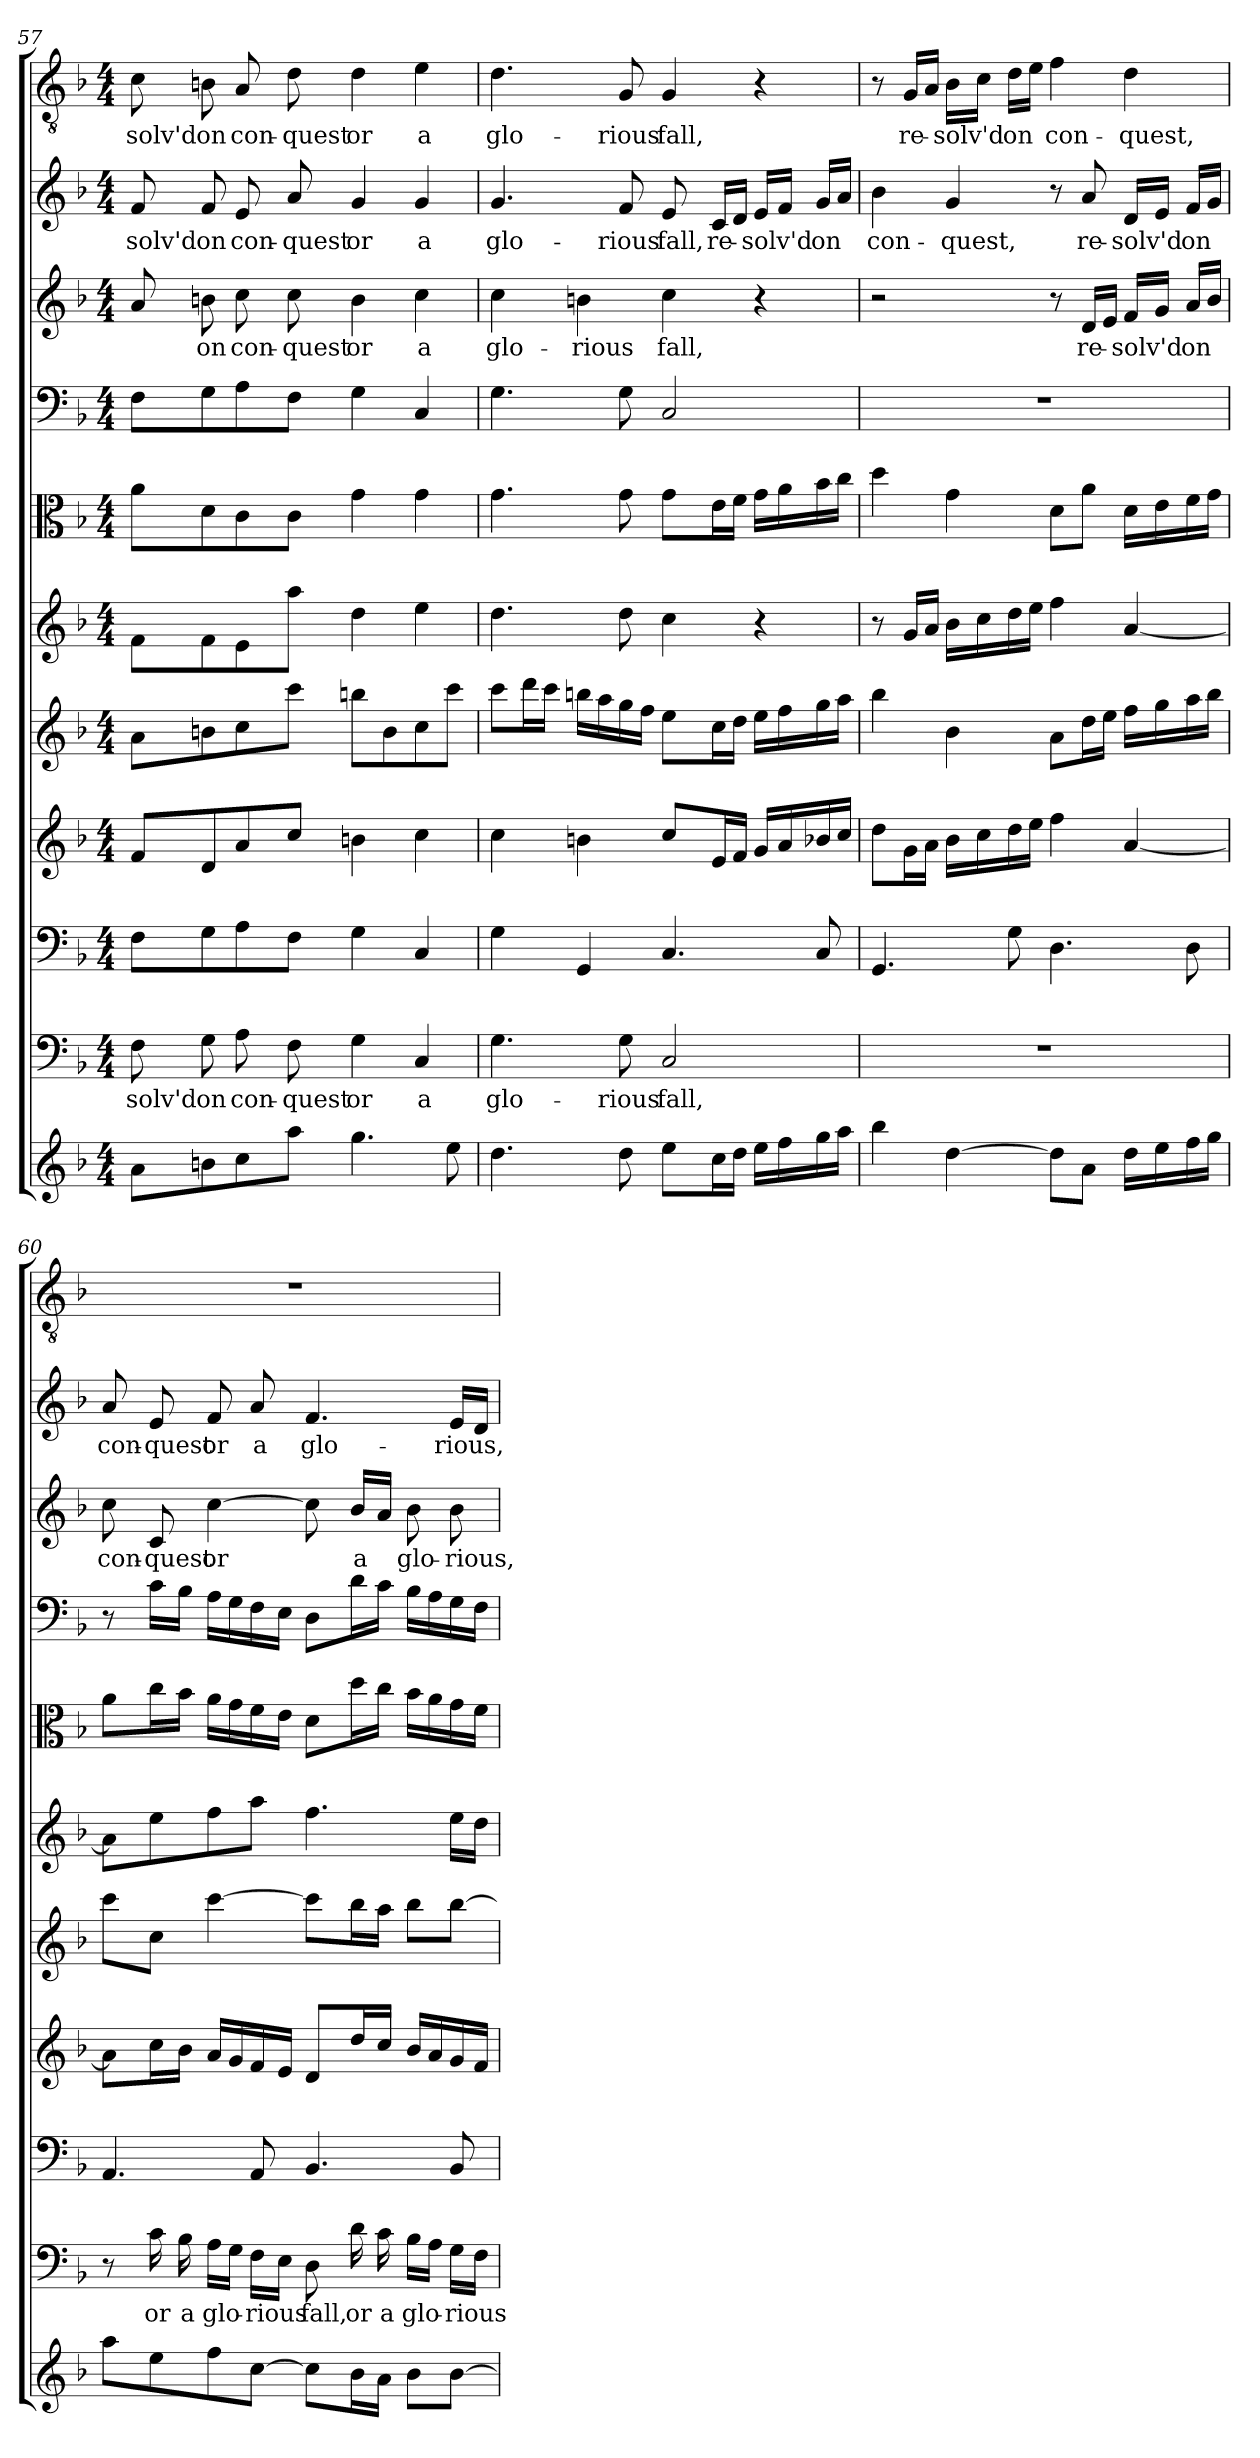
**kern	**kern	**text	**kern	**kern	**kern	**kern	**kern	**kern	**kern	**text	**kern	**text	**kern	**text
*part11	*part10	*part10	*part9	*part8	*part7	*part6	*part5	*part4	*part3	*part3	*part2	*part2	*part1	*part1
*staff11	*staff10	*staff10	*staff9	*staff8	*staff7	*staff6	*staff5	*staff4	*staff3	*staff3	*staff2	*staff2	*staff1	*staff1
*clefG2	*clefF4	*	*clefF4	*clefG2	*clefG2	*clefG2	*clefC3	*clefF4	*clefG2	*	*clefG2	*	*clefGv2	*
*k[b-]	*k[b-]	*	*k[b-]	*k[b-]	*k[b-]	*k[b-]	*k[b-]	*k[b-]	*k[b-]	*	*k[b-]	*	*k[b-]	*
*F:	*F:	*	*F:	*F:	*F:	*F:	*F:	*F:	*F:	*	*F:	*	*F:	*
*M4/4	*M4/4	*	*M4/4	*M4/4	*M4/4	*M4/4	*M4/4	*M4/4	*M4/4	*	*M4/4	*	*M4/4	*
=57	=57	=57	=57	=57	=57	=57	=57	=57	=57	=57	=57	=57	=57	=57
8a\L	8F\	-solv'd	8F\L	8f/L	8a\L	8f\L	8a\L	8F\L	8a/	.	8f/	-solv'd	8c\	-solv'd
8bn\	8G\	on	8G\	8d/	8bn\	8f\	8d\	8G\	8bn\	on	8f/	on	8Bn\	on
8cc\	8A\	con-	8A\	8a/	8cc\	8e\	8c\	8A\	8cc\	con-	8e/	con-	8A/	con-
8aa\J	8F\	-quest	8F\J	8cc/J	8ccc\J	8aa\J	8c\J	8F\J	8cc\	-quest	8a/	-quest	8d\	-quest
4.gg\	4G\	or	4G\	4bn\	8bbn\L	4dd\	4g\	4G\	4b\	or	4g/	or	4d\	or
.	.	.	.	.	8b\	.	.	.	.	.	.	.	.	.
.	4C/	a	4C/	4cc\	8cc\	4ee\	4g\	4C/	4cc\	a	4g/	a	4e\	a
8ee\	.	.	.	.	8ccc\J	.	.	.	.	.	.	.	.	.
=58	=58	=58	=58	=58	=58	=58	=58	=58	=58	=58	=58	=58	=58	=58
4.dd\	4.G\	glo-	4G\	4cc\	8ccc\L	4.dd\	4.g\	4.G\	4cc\	glo-	4.g/	glo-	4.d\	glo-
.	.	.	.	.	16ddd\L	.	.	.	.	.	.	.	.	.
.	.	.	.	.	16ccc\JJ	.	.	.	.	.	.	.	.	.
.	.	.	4GG/	4bn\	16bbn\LL	.	.	.	4bn\	-rious	.	.	.	.
.	.	.	.	.	16aa\	.	.	.	.	.	.	.	.	.
8dd\	8G\	-rious	.	.	16gg\	8dd\	8g\	8G\	.	.	8f/	-rious	8G/	-rious
.	.	.	.	.	16ff\JJ	.	.	.	.	.	.	.	.	.
8ee\L	2C/	fall,	4.C/	8cc/L	8ee\L	4cc\	8g\L	2C/	4cc\	fall,	8e/	fall,	4G/	fall,
16cc\L	.	.	.	16e/L	16cc\L	.	16e\L	.	.	.	16c/LL	re-	.	.
16dd\JJ	.	.	.	16f/JJ	16dd\JJ	.	16f\JJ	.	.	.	16d/JJ	.	.	.
16ee\LL	.	.	.	16g/LL	16ee\LL	4r	16g\LL	.	4r	.	16e/LL	-solv'd	4r	.
16ff\	.	.	.	16a/	16ff\	.	16a\	.	.	.	16f/JJ	.	.	.
16gg\	.	.	8C/	16b-X/	16gg\	.	16b-\	.	.	.	16g/LL	on	.	.
16aa\JJ	.	.	.	16cc/JJ	16aa\JJ	.	16cc\JJ	.	.	.	16a/JJ	.	.	.
=59	=59	=59	=59	=59	=59	=59	=59	=59	=59	=59	=59	=59	=59	=59
4bb-\	1r	.	4.GG/	8dd\L	4bb-\	8r	4dd\	1r	2r	.	4b-\	con-	8r	.
.	.	.	.	16g\L	.	16g/LL	.	.	.	.	.	.	16G/LL	re-
.	.	.	.	16a\JJ	.	16a/JJ	.	.	.	.	.	.	16A/JJ	.
[4dd\	.	.	.	16b-\LL	4b-\	16b-\LL	4g\	.	.	.	4g/	-quest,	16B-\LL	-solv'd
.	.	.	.	16cc\	.	16cc\	.	.	.	.	.	.	16c\JJ	.
.	.	.	8G\	16dd\	.	16dd\	.	.	.	.	.	.	16d\LL	on
.	.	.	.	16ee\JJ	.	16ee\JJ	.	.	.	.	.	.	16e\JJ	.
8dd\L]	.	.	4.D\	4ff\	8a\L	4ff\	8d\L	.	8r	.	8r	.	4f\	con-
8a\J	.	.	.	.	16dd\L	.	8a\J	.	16d/LL	re-	8a/	re-	.	.
.	.	.	.	.	16ee\JJ	.	.	.	16e/JJ	.	.	.	.	.
16dd\LL	.	.	.	[4a/	16ff\LL	[4a/	16d\LL	.	16f/LL	-solv'd	16d/LL	-solv'd	4d\	-quest,
16ee\	.	.	.	.	16gg\	.	16e\	.	16g/JJ	.	16e/JJ	.	.	.
16ff\	.	.	8D\	.	16aa\	.	16f\	.	16a/LL	on	16f/LL	on	.	.
16gg\JJ	.	.	.	.	16bb-\JJ	.	16g\JJ	.	16b-/JJ	.	16g/JJ	.	.	.
=60	=60	=60	=60	=60	=60	=60	=60	=60	=60	=60	=60	=60	=60	=60
8aa\L	8r	.	4.AA/	8a\L]	8ccc\L	8a\L]	8a\L	8r	8cc\	con-	8a/	con-	1r	.
8ee\	16c\	or	.	16cc\L	8cc\J	8ee\	16cc\L	16c\LL	8c/	-quest	8e/	-quest	.	.
.	16B-\	a	.	16b-\JJ	.	.	16b-\JJ	16B-\JJ	.	.	.	.	.	.
8ff\	16A\LL	glo-	.	16a/LL	[4ccc\	8ff\	16a\LL	16A\LL	[4cc\	or	8f/	or	.	.
.	16G\JJ	.	.	16g/	.	.	16g\	16G\	.	.	.	.	.	.
[8cc\J	16F\LL	-rious	8AA/	16f/	.	8aa\J	16f\	16F\	.	.	8a/	a	.	.
.	16E\JJ	.	.	16e/JJ	.	.	16e\JJ	16E\JJ	.	.	.	.	.	.
8cc\L]	8D\	fall,	4.BB-/	8d/L	8ccc\L]	4.ff\	8d\L	8D\L	8cc\]	.	4.f/	glo-	.	.
16b-\L	16d\	or	.	16dd/L	16bb-\L	.	16dd\L	16d\L	16b-/LL	a	.	.	.	.
16a\JJ	16c\	a	.	16cc/JJ	16aa\JJ	.	16cc\JJ	16c\JJ	16a/JJ	.	.	.	.	.
8b-\L	16B-\LL	glo-	.	16b-/LL	8bb-\L	.	16b-\LL	16B-\LL	8b-\	glo-	.	.	.	.
.	16A\JJ	.	.	16a/	.	.	16a\	16A\	.	.	.	.	.	.
[8b-\J	16G\LL	-rious	8BB-/	16g/	[8bb-\J	16ee\LL	16g\	16G\	8b-\	-rious,	16e/LL	-rious,	.	.
.	16F\JJ	.	.	16f/JJ	.	16dd\JJ	16f\JJ	16F\JJ	.	.	16d/JJ	.	.	.
=	=	=	=	=	=	=	=	=	=	=	=	=	=	=
*-	*-	*-	*-	*-	*-	*-	*-	*-	*-	*-	*-	*-	*-	*-
